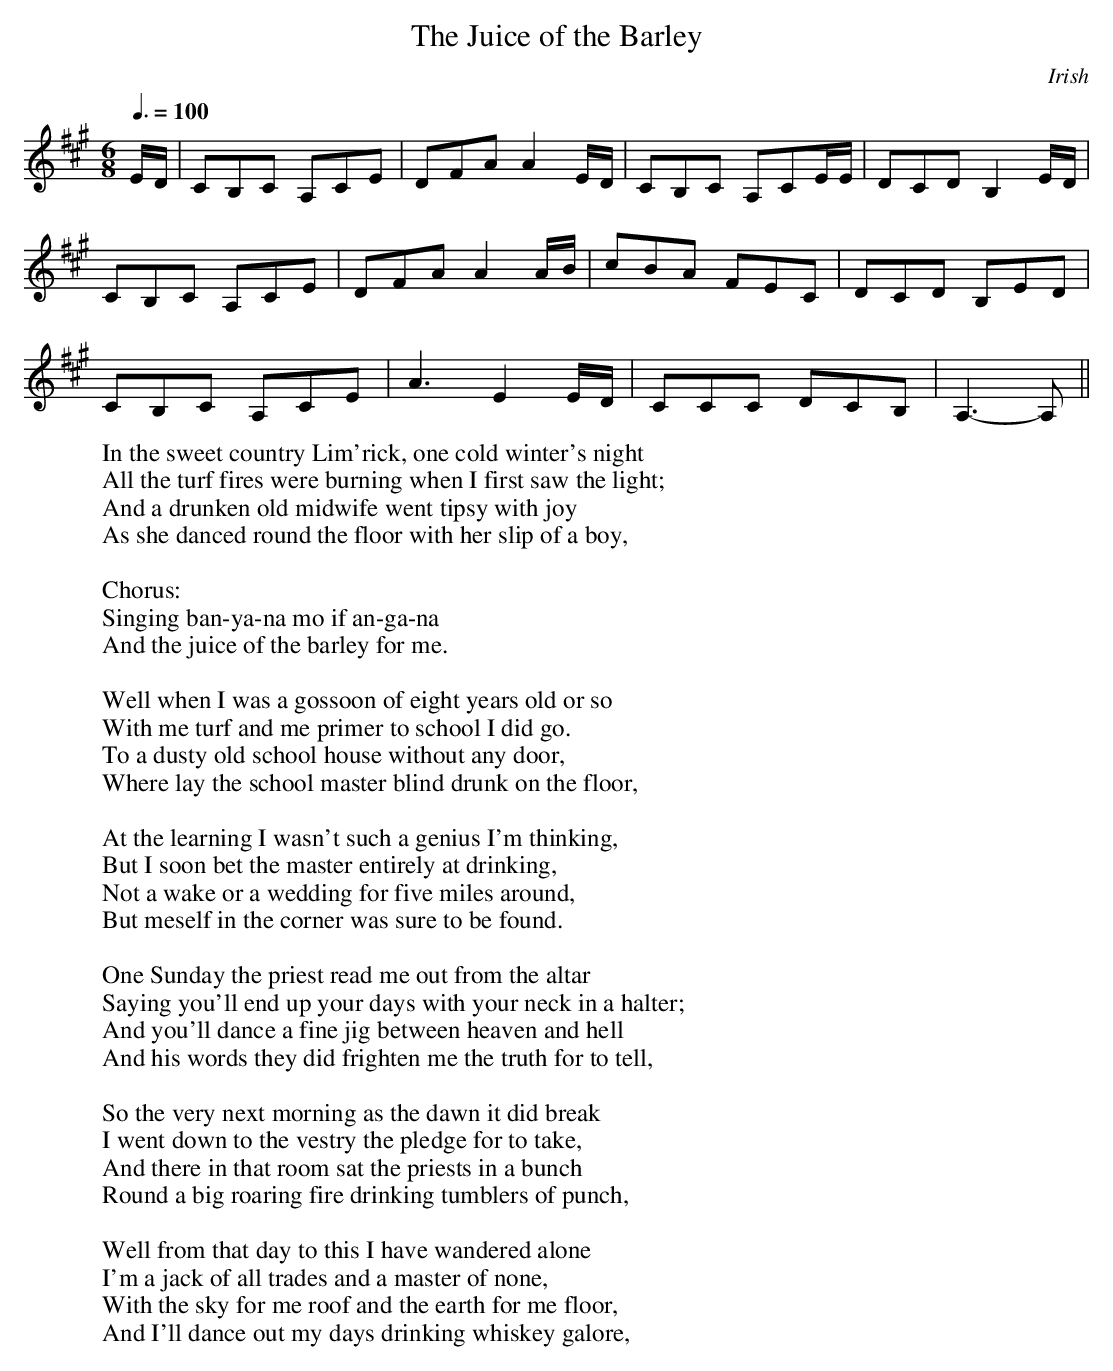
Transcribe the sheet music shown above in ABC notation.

X:1
T:Juice of the Barley, The
O:Irish
M:6/8
L:1/8
Q:3/8=100
W:In the sweet country Lim'rick, one cold winter's night
W:All the turf fires were burning when I first saw the light;
W:And a drunken old midwife went tipsy with joy
W:As she danced round the floor with her slip of a boy,
W:
W:Chorus:
W:Singing ban-ya-na mo if an-ga-na
W:And the juice of the barley for me.
W:
W:Well when I was a gossoon of eight years old or so
W:With me turf and me primer to school I did go.
W:To a dusty old school house without any door,
W:Where lay the school master blind drunk on the floor,
W:
W:At the learning I wasn't such a genius I'm thinking,
W:But I soon bet the master entirely at drinking,
W:Not a wake or a wedding for five miles around,
W:But meself in the corner was sure to be found.
W:
W:One Sunday the priest read me out from the altar
W:Saying you'll end up your days with your neck in a halter;
W:And you'll dance a fine jig between heaven and hell
W:And his words they did frighten me the truth for to tell,
W:
W:So the very next morning as the dawn it did break
W:I went down to the vestry the pledge for to take,
W:And there in that room sat the priests in a bunch
W:Round a big roaring fire drinking tumblers of punch,
W:
W:Well from that day to this I have wandered alone
W:I'm a jack of all trades and a master of none,
W:With the sky for me roof and the earth for me floor,
W:And I'll dance out my days drinking whiskey galore,
K:A
E/D/|CB,C A,CE|DFA A2E/D/|CB,C A,CE/E/ |DCD B,2E/D/|
CB,C A,CE|DFA A2A/B/|cBA FEC|DCD B,ED |
CB,C A,CE|A3 E2E/D/|CCC DCB,|A,3- A,||
